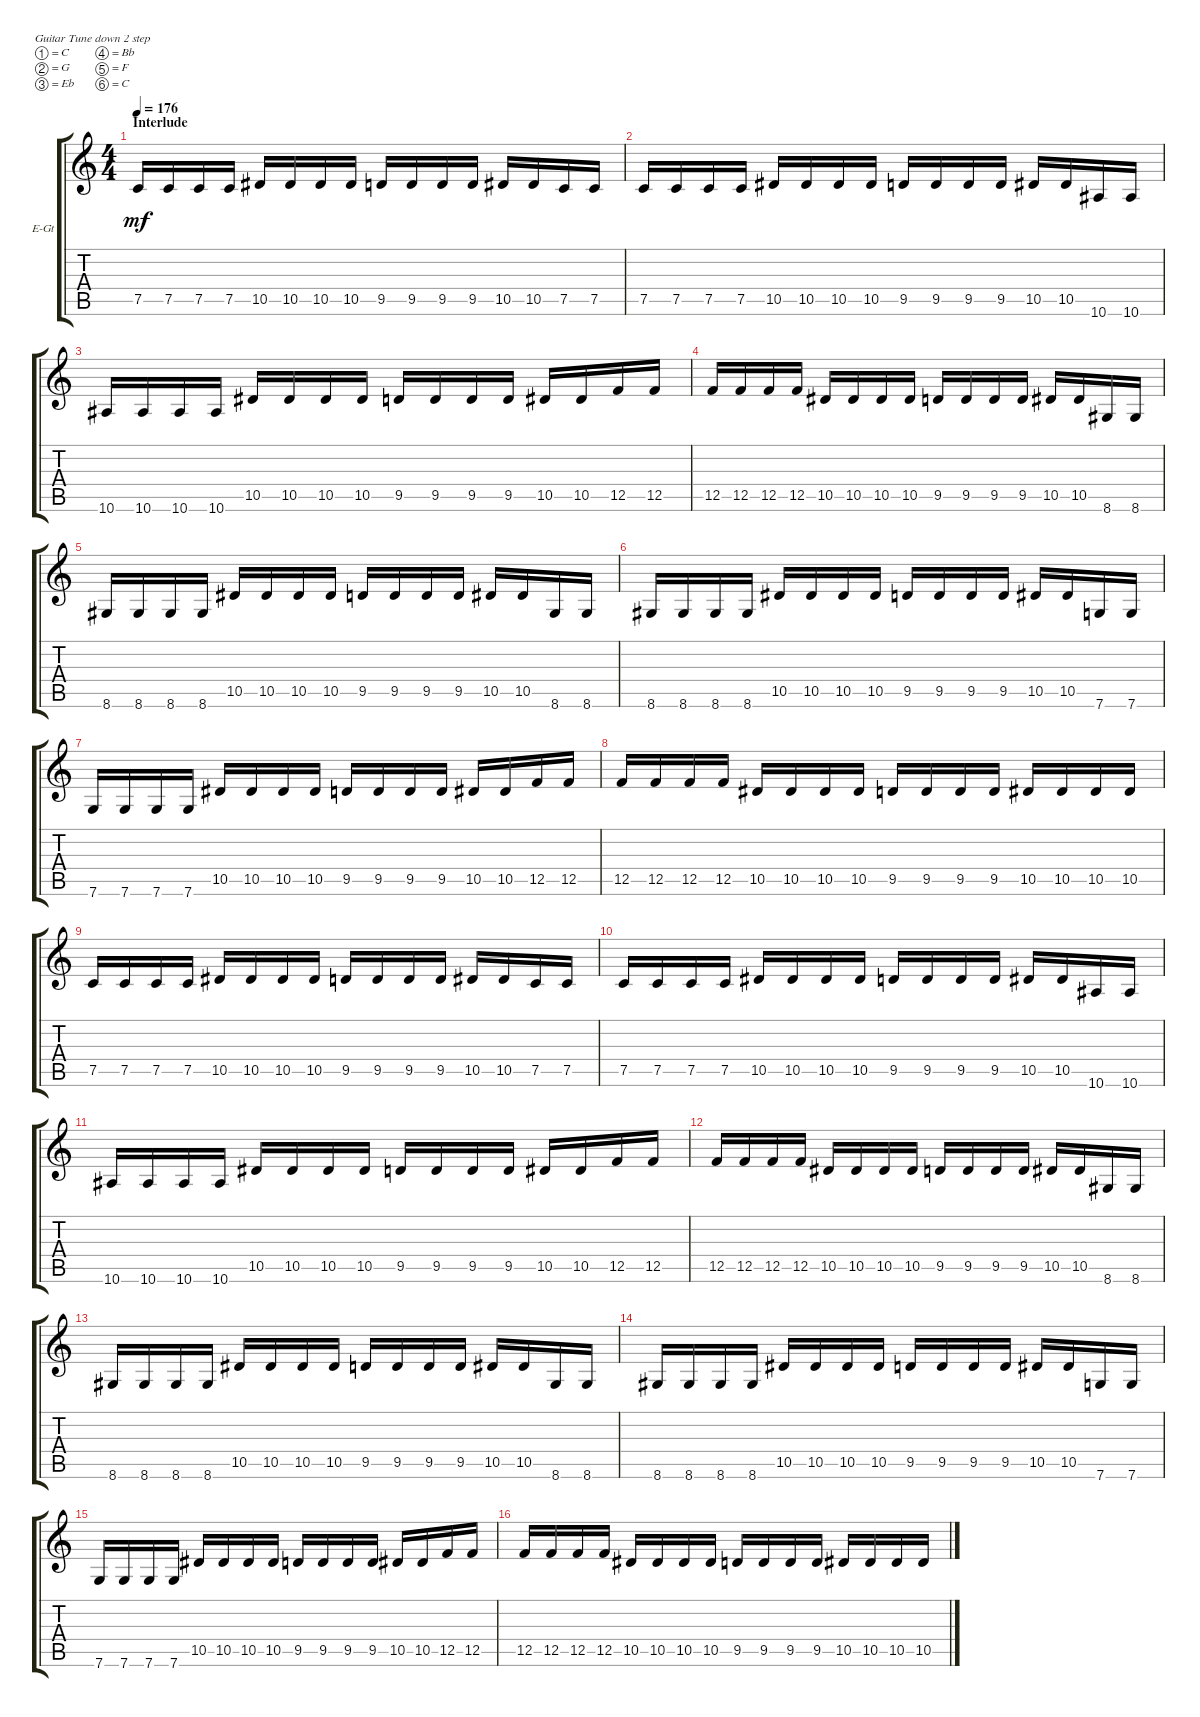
\bracketExtendMode groupsimilarinstruments
\firstSystemTrackNameOrientation horizontal
\otherSystemsTrackNameOrientation horizontal
\track ("Guitar 1" "E-Gt") {instrument distortionguitar}
\staff {score tabs}
\tuning (C4 G3 Eb3 Bb2 F2 C2)
\ts (4 4)
\section ("" "Interlude")
\tempo 176
\clef g2
\ks c
7.5.16{dy mf} 7.5.16 7.5.16 7.5.16 10.5.16 10.5.16 10.5.16 10.5.16 9.5.16 9.5.16 9.5.16 9.5.16 10.5.16 10.5.16 7.5.16 7.5.16 |
7.5.16 7.5.16 7.5.16 7.5.16 10.5.16 10.5.16 10.5.16 10.5.16 9.5.16 9.5.16 9.5.16 9.5.16 10.5.16 10.5.16 10.6.16 10.6.16 |
10.6.16 10.6.16 10.6.16 10.6.16 10.5.16 10.5.16 10.5.16 10.5.16 9.5.16 9.5.16 9.5.16 9.5.16 10.5.16 10.5.16 12.5.16 12.5.16 |
12.5.16 12.5.16 12.5.16 12.5.16 10.5.16 10.5.16 10.5.16 10.5.16 9.5.16 9.5.16 9.5.16 9.5.16 10.5.16 10.5.16 8.6.16 8.6.16 |
8.6.16 8.6.16 8.6.16 8.6.16 10.5.16 10.5.16 10.5.16 10.5.16 9.5.16 9.5.16 9.5.16 9.5.16 10.5.16 10.5.16 8.6.16 8.6.16 |
8.6.16 8.6.16 8.6.16 8.6.16 10.5.16 10.5.16 10.5.16 10.5.16 9.5.16 9.5.16 9.5.16 9.5.16 10.5.16 10.5.16 7.6.16 7.6.16 |
7.6.16 7.6.16 7.6.16 7.6.16 10.5.16 10.5.16 10.5.16 10.5.16 9.5.16 9.5.16 9.5.16 9.5.16 10.5.16 10.5.16 12.5.16 12.5.16 |
12.5.16 12.5.16 12.5.16 12.5.16 10.5.16 10.5.16 10.5.16 10.5.16 9.5.16 9.5.16 9.5.16 9.5.16 10.5.16 10.5.16 10.5.16 10.5.16 |
7.5.16 7.5.16 7.5.16 7.5.16 10.5.16 10.5.16 10.5.16 10.5.16 9.5.16 9.5.16 9.5.16 9.5.16 10.5.16 10.5.16 7.5.16 7.5.16 |
7.5.16 7.5.16 7.5.16 7.5.16 10.5.16 10.5.16 10.5.16 10.5.16 9.5.16 9.5.16 9.5.16 9.5.16 10.5.16 10.5.16 10.6.16 10.6.16 |
10.6.16 10.6.16 10.6.16 10.6.16 10.5.16 10.5.16 10.5.16 10.5.16 9.5.16 9.5.16 9.5.16 9.5.16 10.5.16 10.5.16 12.5.16 12.5.16 |
12.5.16 12.5.16 12.5.16 12.5.16 10.5.16 10.5.16 10.5.16 10.5.16 9.5.16 9.5.16 9.5.16 9.5.16 10.5.16 10.5.16 8.6.16 8.6.16 |
8.6.16 8.6.16 8.6.16 8.6.16 10.5.16 10.5.16 10.5.16 10.5.16 9.5.16 9.5.16 9.5.16 9.5.16 10.5.16 10.5.16 8.6.16 8.6.16 |
8.6.16 8.6.16 8.6.16 8.6.16 10.5.16 10.5.16 10.5.16 10.5.16 9.5.16 9.5.16 9.5.16 9.5.16 10.5.16 10.5.16 7.6.16 7.6.16 |
7.6.16 7.6.16 7.6.16 7.6.16 10.5.16 10.5.16 10.5.16 10.5.16 9.5.16 9.5.16 9.5.16 9.5.16 10.5.16 10.5.16 12.5.16 12.5.16 |
12.5.16 12.5.16 12.5.16 12.5.16 10.5.16 10.5.16 10.5.16 10.5.16 9.5.16 9.5.16 9.5.16 9.5.16 10.5.16 10.5.16 10.5.16 10.5.16
